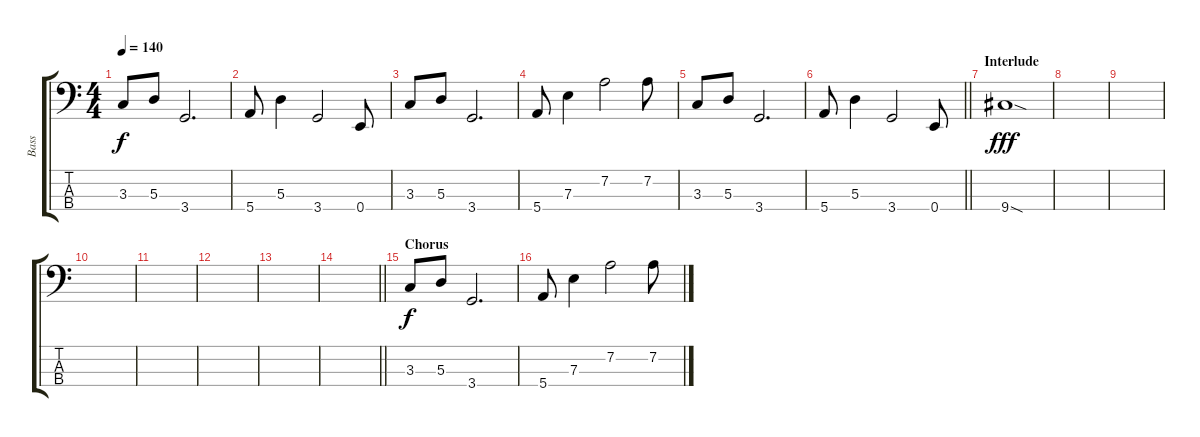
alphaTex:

\track ("Bass" "Bass") {instrument slapbass2}
\staff {score tabs}
\tuning (G2 D2 A1 E1) {hide}
\ts (4 4)
\tempo 140
\clef f4
\ks c
3.3.8{dy f} 5.3.8 3.4.2{d} |
5.4.8 5.3.4 3.4.2 0.4.8 |
3.3.8 5.3.8 3.4.2{d} |
5.4.8 7.3.4 7.2.2 7.2.8 |
3.3.8 5.3.8 3.4.2{d} |
\barLineRight lightlight
5.4.8 5.3.4 3.4.2 0.4.8 |
\section ("" "Interlude")
9.4{sod}.1{dy fff} |
|
|
|
|
|
|
\barLineRight lightlight
|
\section ("" "Chorus")
3.3.8{dy f} 5.3.8 3.4.2{d} |
5.4.8 7.3.4 7.2.2 7.2.8
